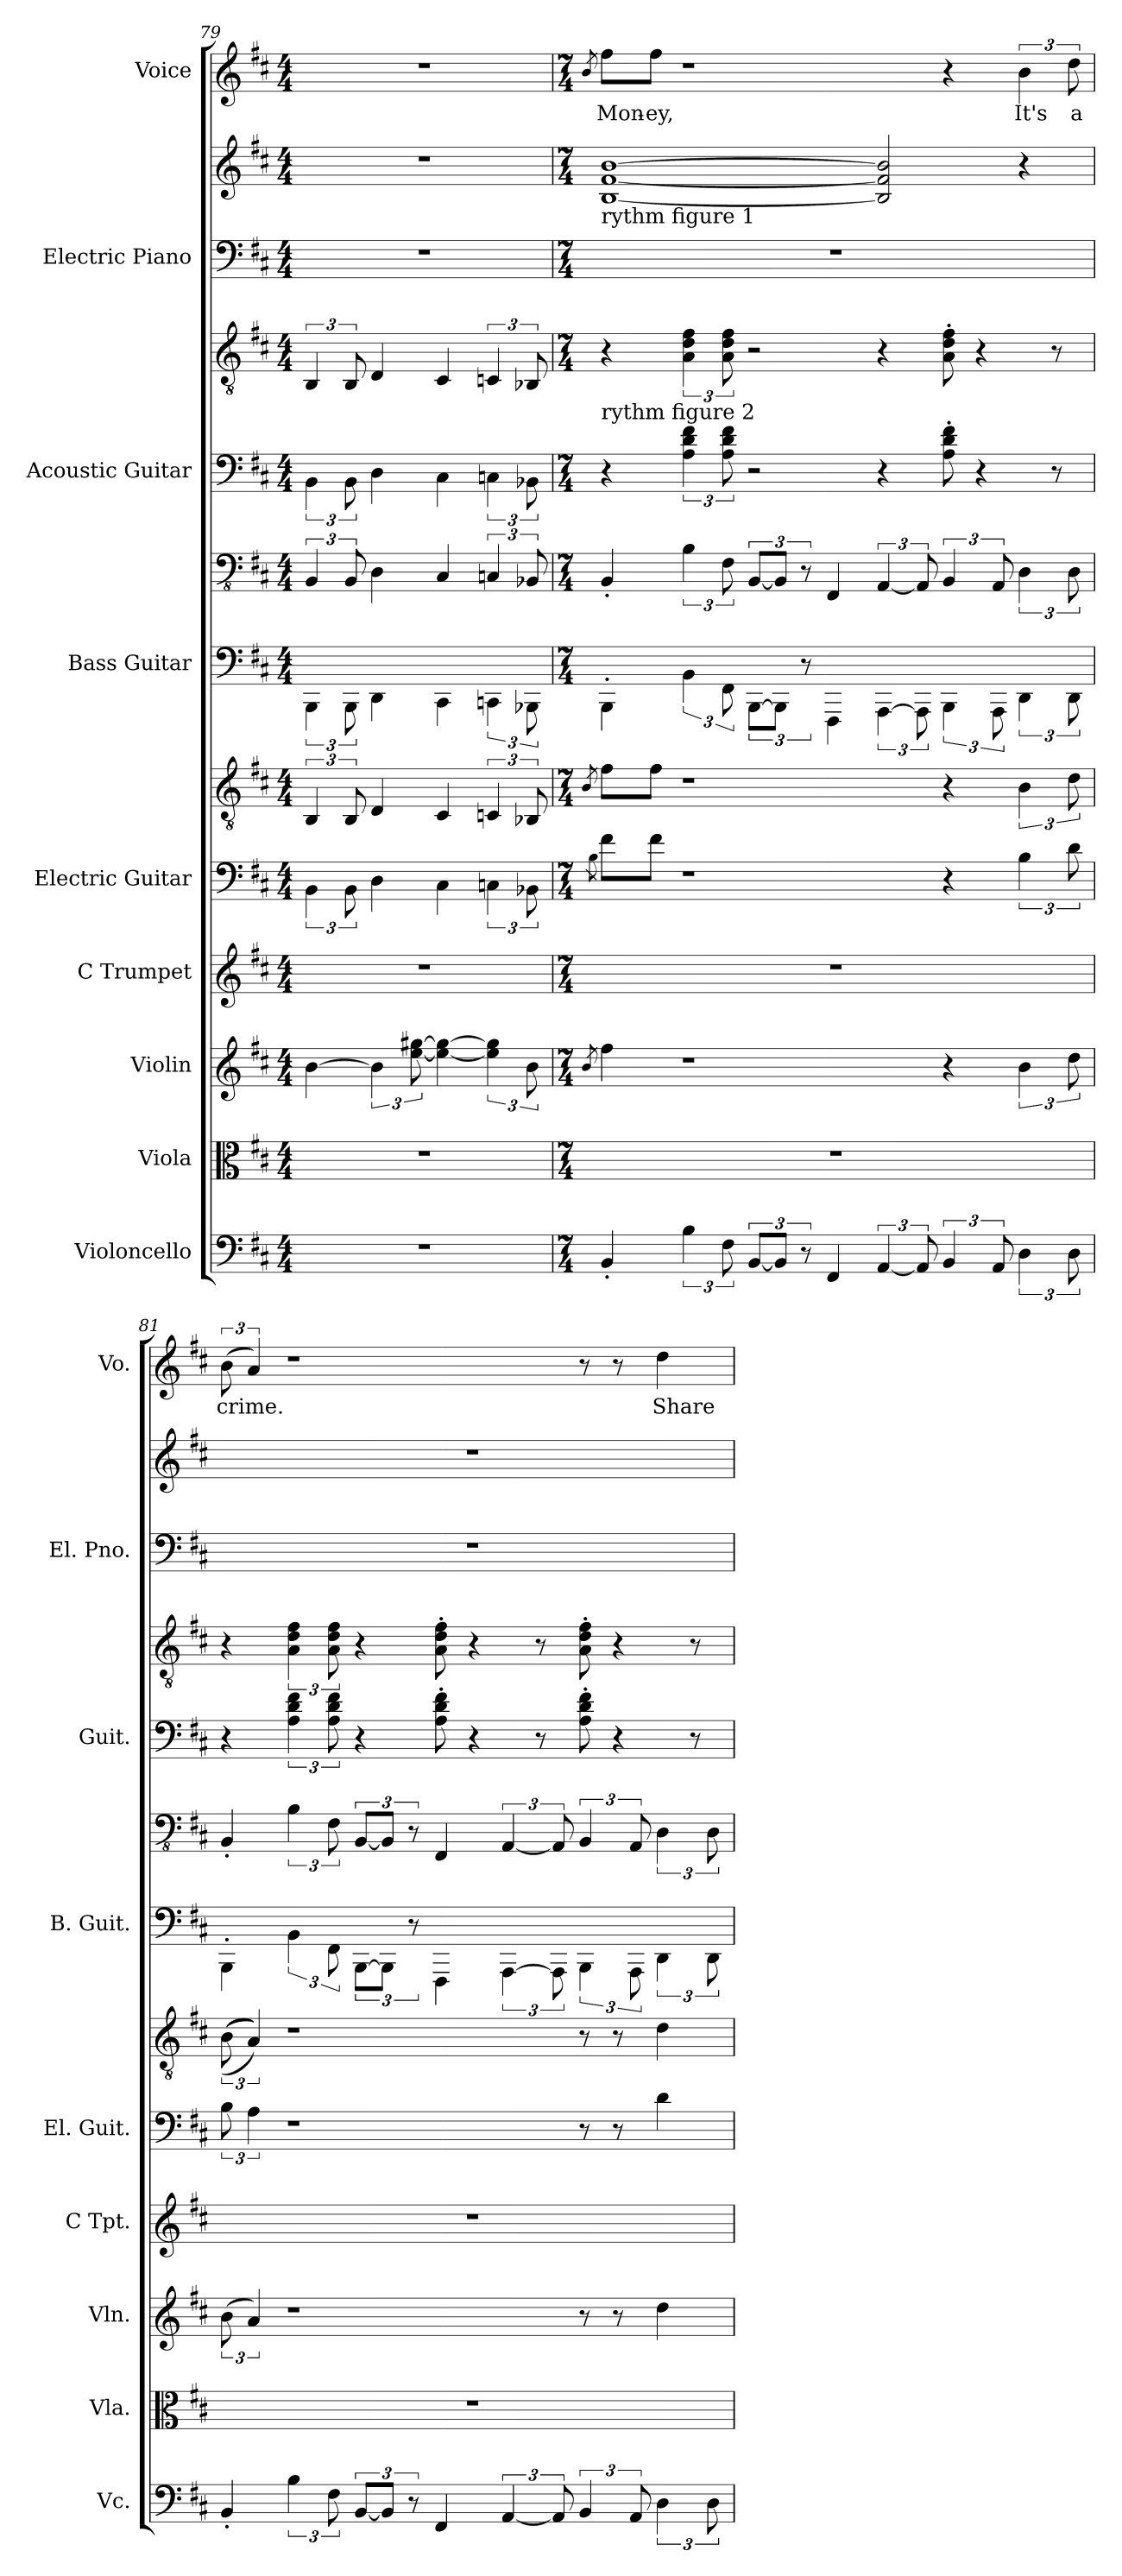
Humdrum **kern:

**kern	**kern	**kern	**kern	**kern	**kern	**kern	**kern	**kern	**kern	**kern	**kern	**kern	**text
*part9	*part8	*part7	*part6	*part5	*part5	*part4	*part4	*part3	*part3	*part2	*part2	*part1	*part1
*staff13	*staff12	*staff11	*staff10	*staff9	*staff8	*staff7	*staff6	*staff5	*staff4	*staff3	*staff2	*staff1	*staff1
*I"Violoncello	*I"Viola	*I"Violin	*I"C Trumpet	*I"Electric Guitar	*	*I"Bass Guitar	*	*I"Acoustic Guitar	*	*I"Electric Piano	*	*I"Voice	*
*I'Vc.	*I'Vla.	*I'Vln.	*I'C Tpt.	*I'El. Guit.	*	*I'B. Guit.	*	*I'Guit.	*	*I'El. Pno.	*	*I'Vo.	*
*clefF4	*clefC3	*clefG2	*clefG2	*	*clefGv2	*	*clefFv4	*	*clefGv2	*clefF4	*clefG2	*clefG2	*
*k[f#c#]	*k[f#c#]	*k[f#c#]	*k[f#c#]	*k[f#c#]	*k[f#c#]	*k[f#c#]	*k[f#c#]	*k[f#c#]	*k[f#c#]	*k[f#c#]	*k[f#c#]	*k[f#c#]	*
*M4/4	*M4/4	*M4/4	*M4/4	*M4/4	*M4/4	*M4/4	*M4/4	*M4/4	*M4/4	*M4/4	*M4/4	*M4/4	*
=79	=79	=79	=79	=79	=79	=79	=79	=79	=79	=79	=79	=79	=79
1r	1r	[4b\	1r	6BB\	6BB/	6BBB\	6BBB/	6BB\	6BB/	1r	1r	1r	.
.	.	.	.	12BB\	12BB/	12BBB\	12BBB/	12BB\	12BB/	.	.	.	.
.	.	6b\]	.	4D\	4D/	4DD\	4DD\	4D\	4D/	.	.	.	.
.	.	[12ee\ [12gg#X\	.	.	.	.	.	.	.	.	.	.	.
.	.	4ee\_ 4gg#\_	.	4C#\	4C#/	4CC#\	4CC#/	4C#\	4C#/	.	.	.	.
.	.	6ee\] 6gg#\]	.	6Cn\	6Cn/	6CCn\	6CCn/	6C\	6Cn/	.	.	.	.
.	.	12b\	.	12BB-X\	12BB-X/	12BBB-X\	12BBB-X/	12BB-\	12BB-X/	.	.	.	.
=80	=80	=80	=80	=80	=80	=80	=80	=80	=80	=80	=80	=80	=80
*M7/4	*M7/4	*M7/4	*M7/4	*M7/4	*M7/4	*M7/4	*M7/4	*M7/4	*M7/4	*M7/4	*M7/4	*M7/4	*
.	.	8qb/	.	8qB\	8qB/	.	.	.	.	.	.	8qb/	.
!	!	!	!	!	!	!	!	!	!	!	!LO:TX:b:t=rythm figure 1	!	!
!	!	!	!	!	!	!	!	!	!LO:TX:b:t=rythm figure 2	!	!	!	!
4BB'/	1..r	4ff#\	1..r	8f#\L	8f#\L	4BBB'\	4BBB'/	4r	4r	1..r	[1B [1f# [1b	8ff#\L	Mon-
.	.	.	.	8f#\J	8f#\J	.	.	.	.	.	.	8ff#\J	-ey,
6B\	.	1r	.	1r	1r	6BB\	6BB\	6A\ 6d\ 6f#\	6A\ 6d\ 6f#\	.	.	1r	.
12F#\	.	.	.	.	.	12FF#\	12FF#\	12A\ 12d\ 12f#\	12A\ 12d\ 12f#\	.	.	.	.
[12BB/L	.	.	.	.	.	[12BBB\L	[12BBB/L	2r	2r	.	.	.	.
12BB/J]	.	.	.	.	.	12BBB\J]	12BBB/J]	.	.	.	.	.	.
12r	.	.	.	.	.	12r	12r	.	.	.	.	.	.
4FF#/	.	.	.	.	.	4FFF#\	4FFF#/	.	.	.	.	.	.
[6AA/	.	.	.	.	.	[6AAA\	[6AAA/	4r	4r	.	2B/] 2f#/] 2b/]	.	.
12AA/]	.	.	.	.	.	12AAA\]	12AAA/]	.	.	.	.	.	.
6BB/	.	4r	.	4r	4r	6BBB\	6BBB/	8A\' 8d\' 8f#\'	8A\' 8d\' 8f#\'	.	.	4r	.
.	.	.	.	.	.	.	.	4r	4r	.	.	.	.
12AA/	.	.	.	.	.	12AAA\	12AAA/	.	.	.	.	.	.
6D\	.	6b\	.	6B\	6B\	6DD\	6DD\	.	.	.	4r	6b\	It's
.	.	.	.	.	.	.	.	8r	8r	.	.	.	.
12D\	.	12dd\	.	12d\	12d\	12DD\	12DD\	.	.	.	.	12dd\	a
=81	=81	=81	=81	=81	=81	=81	=81	=81	=81	=81	=81	=81	=81
4BB'/	1..r	(12b\	1..r	12B\	((((12B\	4BBB'\	4BBB'/	4r	4r	1..r	1..r	(12b\	crime.
.	.	6a/)	.	6A\	6A/))))	.	.	.	.	.	.	6a/)	.
6B\	.	1r	.	1r	1r	6BB\	6BB\	6A\ 6d\ 6f#\	6A\ 6d\ 6f#\	.	.	1r	.
12F#\	.	.	.	.	.	12FF#\	12FF#\	12A\ 12d\ 12f#\	12A\ 12d\ 12f#\	.	.	.	.
[12BB/L	.	.	.	.	.	[12BBB\L	[12BBB/L	4r	4r	.	.	.	.
12BB/J]	.	.	.	.	.	12BBB\J]	12BBB/J]	.	.	.	.	.	.
12r	.	.	.	.	.	12r	12r	.	.	.	.	.	.
4FF#/	.	.	.	.	.	4FFF#\	4FFF#/	8A\' 8d\' 8f#\'	8A\' 8d\' 8f#\'	.	.	.	.
.	.	.	.	.	.	.	.	4r	4r	.	.	.	.
[6AA/	.	.	.	.	.	[6AAA\	[6AAA/	.	.	.	.	.	.
.	.	.	.	.	.	.	.	8r	8r	.	.	.	.
12AA/]	.	.	.	.	.	12AAA\]	12AAA/]	.	.	.	.	.	.
6BB/	.	8r	.	8r	8r	6BBB\	6BBB/	8A\' 8d\' 8f#\'	8A\' 8d\' 8f#\'	.	.	8r	.
.	.	8r	.	8r	8r	.	.	4r	4r	.	.	8r	.
12AA/	.	.	.	.	.	12AAA\	12AAA/	.	.	.	.	.	.
6D\	.	4dd\	.	4d\	4d\	6DD\	6DD\	.	.	.	.	4dd\	Share
.	.	.	.	.	.	.	.	8r	8r	.	.	.	.
12D\	.	.	.	.	.	12DD\	12DD\	.	.	.	.	.	.
=	=	=	=	=	=	=	=	=	=	=	=	=	=
*-	*-	*-	*-	*-	*-	*-	*-	*-	*-	*-	*-	*-	*-
